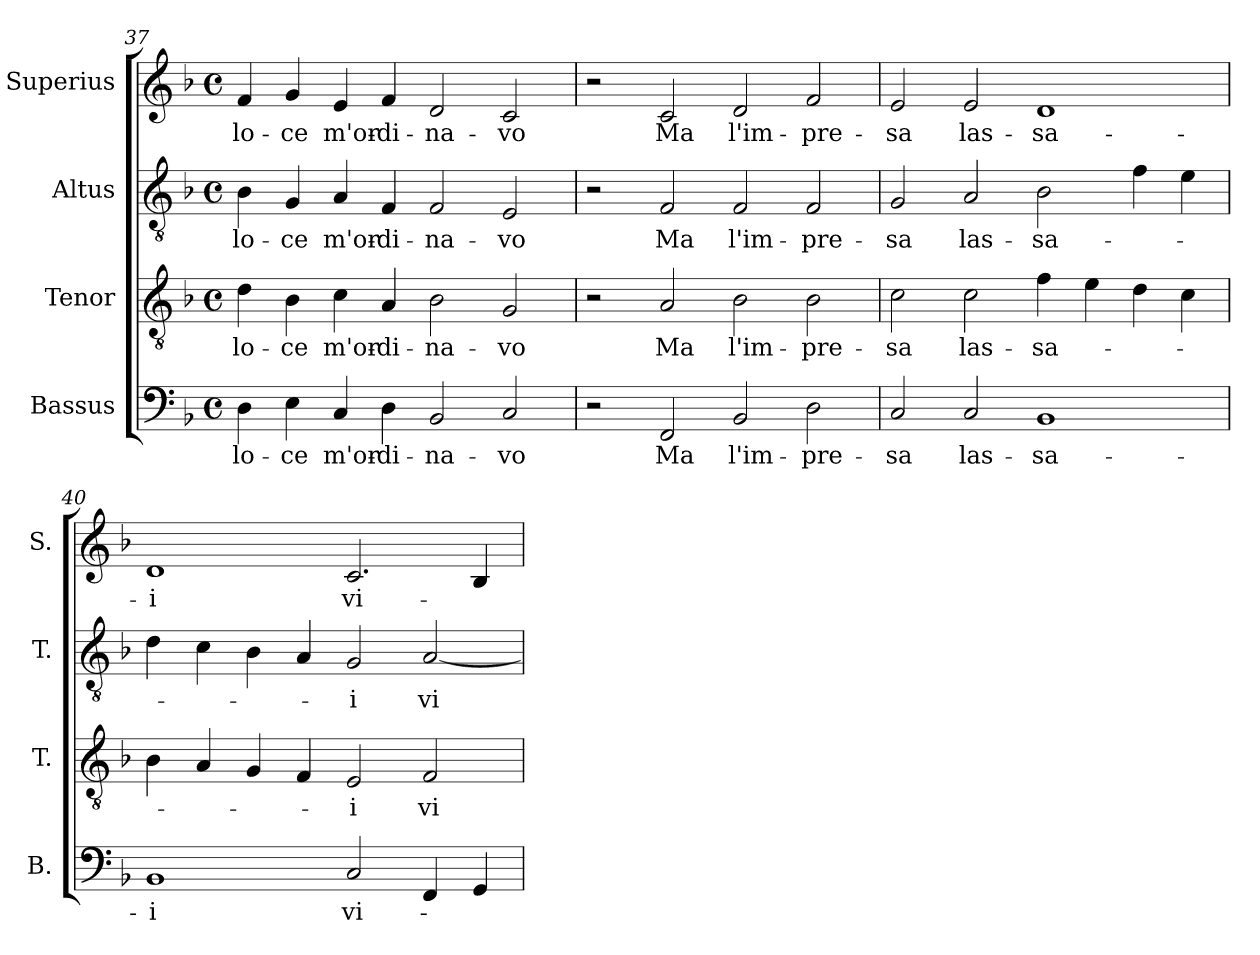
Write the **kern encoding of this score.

**kern	**text	**kern	**text	**kern	**text	**kern	**text
*part4	*part4	*part3	*part3	*part2	*part2	*part1	*part1
*staff4	*staff4	*staff3	*staff3	*staff2	*staff2	*staff1	*staff1
*I"Bassus	*	*I"Tenor	*	*I"Altus	*	*I"Superius	*
*I'B.	*	*I'T.	*	*I'T.	*	*I'S.	*
!!LO:LB:g=z
*clefF4	*	*clefGv2	*	*clefGv2	*	*clefG2	*
*	*	*ITrd7c12	*	*ITrd7c12	*	*	*
*k[b-]	*	*k[b-]	*	*k[b-]	*	*k[b-]	*
*F:	*	*F:	*	*F:	*	*F:	*
*M4/4	*	*M4/4	*	*M4/4	*	*M4/4	*
*met(c)	*	*met(c)	*	*met(c)	*	*met(c)	*
=37	=37	=37	=37	=37	=37	=37	=37
!	!LO:LY:b:color=#000000	!	!	!	!	!	!
!	!	!	!LO:LY:b:color=#000000	!	!	!	!
!	!	!	!	!	!LO:LY:b:color=#000000	!	!
!	!	!	!	!	!	!	!LO:LY:b:color=#000000
4Di\	-lo-	4Di\	-lo-	4BB-i\	-lo-	4fi/	-lo-
!	!LO:LY:b:color=#000000	!	!	!	!	!	!
!	!	!	!LO:LY:b:color=#000000	!	!	!	!
!	!	!	!	!	!LO:LY:b:color=#000000	!	!
!	!	!	!	!	!	!	!LO:LY:b:color=#000000
4Ei\	-ce	4BB-i\	-ce	4GGi/	-ce	4gi/	-ce
!	!LO:LY:b:color=#000000	!	!	!	!	!	!
!	!	!	!LO:LY:b:color=#000000	!	!	!	!
!	!	!	!	!	!LO:LY:b:color=#000000	!	!
!	!	!	!	!	!	!	!LO:LY:b:color=#000000
4Ci/	m'or-	4Ci\	m'or-	4AAi/	m'or-	4ei/	m'or-
!	!LO:LY:b:color=#000000	!	!	!	!	!	!
!	!	!	!LO:LY:b:color=#000000	!	!	!	!
!	!	!	!	!	!LO:LY:b:color=#000000	!	!
!	!	!	!	!	!	!	!LO:LY:b:color=#000000
4Di\	-di-	4AAi/	-di-	4FFi/	-di-	4fi/	-di-
!	!LO:LY:b:color=#000000	!	!	!	!	!	!
!	!	!	!LO:LY:b:color=#000000	!	!	!	!
!	!	!	!	!	!LO:LY:b:color=#000000	!	!
!	!	!	!	!	!	!	!LO:LY:b:color=#000000
2BB-i/	-na-	2BB-i\	-na-	2FFi/	-na-	2di/	-na-
!	!LO:LY:b:color=#000000	!	!	!	!	!	!
!	!	!	!LO:LY:b:color=#000000	!	!	!	!
!	!	!	!	!	!LO:LY:b:color=#000000	!	!
!	!	!	!	!	!	!	!LO:LY:b:color=#000000
2Ci/	-vo	2GGi/	-vo	2EEi/	-vo	2ci/	-vo
=38	=38	=38	=38	=38	=38	=38	=38
2r	.	2r	.	2r	.	2r	.
!	!LO:LY:b:color=#000000	!	!	!	!	!	!
!	!	!	!LO:LY:b:color=#000000	!	!	!	!
!	!	!	!	!	!LO:LY:b:color=#000000	!	!
!	!	!	!	!	!	!	!LO:LY:b:color=#000000
2FFi/	Ma	2AAi/	Ma	2FFi/	Ma	2ci/	Ma
!	!LO:LY:b:color=#000000	!	!	!	!	!	!
!	!	!	!LO:LY:b:color=#000000	!	!	!	!
!	!	!	!	!	!LO:LY:b:color=#000000	!	!
!	!	!	!	!	!	!	!LO:LY:b:color=#000000
2BB-i/	l'im-	2BB-i\	l'im-	2FFi/	l'im-	2di/	l'im-
!	!LO:LY:b:color=#000000	!	!	!	!	!	!
!	!	!	!LO:LY:b:color=#000000	!	!	!	!
!	!	!	!	!	!LO:LY:b:color=#000000	!	!
!	!	!	!	!	!	!	!LO:LY:b:color=#000000
2Di\	-pre-	2BB-i\	-pre-	2FFi/	-pre-	2fi/	-pre-
=39	=39	=39	=39	=39	=39	=39	=39
!	!LO:LY:b:color=#000000	!	!	!	!	!	!
!	!	!	!LO:LY:b:color=#000000	!	!	!	!
!	!	!	!	!	!LO:LY:b:color=#000000	!	!
!	!	!	!	!	!	!	!LO:LY:b:color=#000000
2Ci/	-sa	2Ci\	-sa	2GGi/	-sa	2ei/	-sa
!	!LO:LY:b:color=#000000	!	!	!	!	!	!
!	!	!	!LO:LY:b:color=#000000	!	!	!	!
!	!	!	!	!	!LO:LY:b:color=#000000	!	!
!	!	!	!	!	!	!	!LO:LY:b:color=#000000
2Ci/	las-	2Ci\	las-	2AAi/	las-	2ei/	las-
!	!LO:LY:b:color=#000000	!	!	!	!	!	!
!	!	!	!LO:LY:b:color=#000000	!	!	!	!
!	!	!	!	!	!LO:LY:b:color=#000000	!	!
!	!	!	!	!	!	!	!LO:LY:b:color=#000000
1BB-i	-sa-	4Fi\	-sa-	2BB-i\	-sa-	1di	-sa-
.	.	4Ei\	.	.	.	.	.
.	.	4Di\	.	4Fi\	.	.	.
.	.	4Ci\	.	4Ei\	.	.	.
!!LO:PB:g=z
=40	=40	=40	=40	=40	=40	=40	=40
!	!LO:LY:b:color=#000000	!	!	!	!	!	!
!	!	!	!	!	!	!	!LO:LY:b:color=#000000
1BB-i	-i	4BB-i\	.	4Di\	.	1di	-i
.	.	4AAi/	.	4Ci\	.	.	.
.	.	4GGi/	.	4BB-i\	.	.	.
.	.	4FFi/	.	4AAi/	.	.	.
!	!LO:LY:b:color=#000000	!	!	!	!	!	!
!	!	!	!LO:LY:b:color=#000000	!	!	!	!
!	!	!	!	!	!LO:LY:b:color=#000000	!	!
!	!	!	!	!	!	!	!LO:LY:b:color=#000000
2Ci/	vi-	2EEi/	-i	2GGi/	-i	2.ci/	vi-
!	!	!	!LO:LY:b:color=#000000	!	!	!	!
!	!	!	!	!	!LO:LY:b:color=#000000	!	!
4FFi/	.	2FFi/	vi-	[<2AAi/	vi-	.	.
4GGi/	.	.	.	.	.	4B-i/	.
=	=	=	=	=	=	=	=
*-	*-	*-	*-	*-	*-	*-	*-
